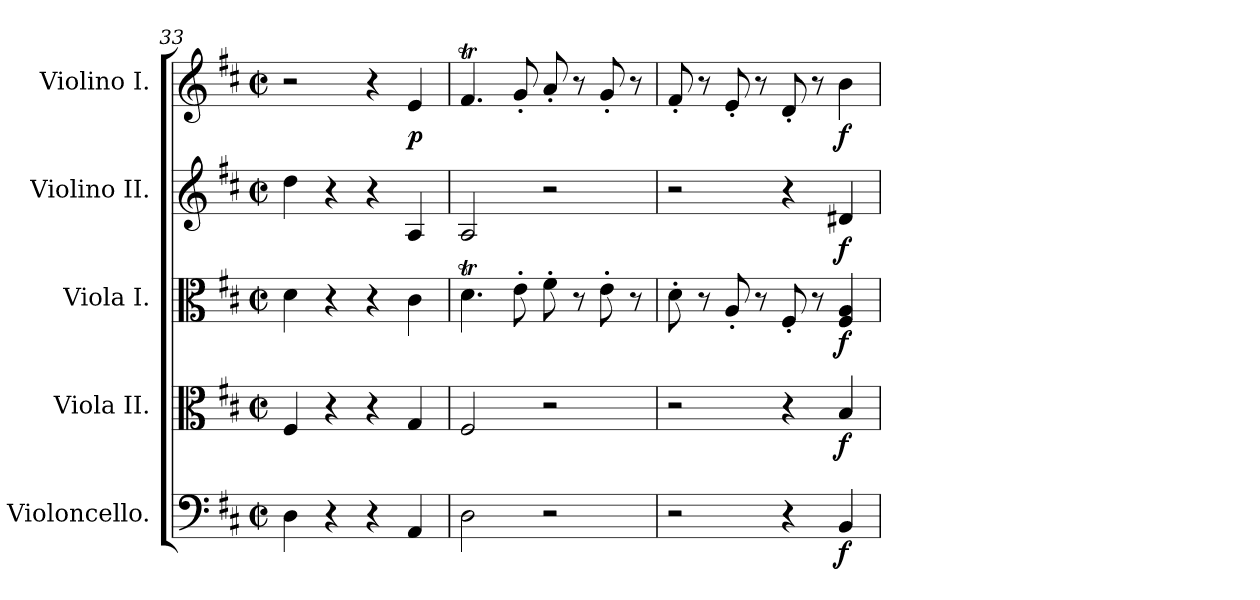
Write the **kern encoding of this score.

**kern	**dynam	**kern	**dynam	**kern	**dynam	**kern	**dynam	**kern	**dynam
*part5	*part5	*part4	*part4	*part3	*part3	*part2	*part2	*part1	*part1
*staff5	*staff5	*staff4	*staff4	*staff3	*staff3	*staff2	*staff2	*staff1	*staff1
*I"Violoncello.	*	*I"Viola II.	*	*I"Viola I.	*	*I"Violino II.	*	*I"Violino I.	*
*I'Vc	*	*I'Vla	*	*I'Vla	*	*I'Vln	*	*I'Vln	*
!!LO:LB:g=z
*clefF4	*	*clefC3	*	*clefC3	*	*clefG2	*	*clefG2	*
*k[f#c#]	*	*k[f#c#]	*	*k[f#c#]	*	*k[f#c#]	*	*k[f#c#]	*
*M2/2	*	*M2/2	*	*M2/2	*	*M2/2	*	*M2/2	*
*met(c|)	*	*met(c|)	*	*met(c|)	*	*met(c|)	*	*met(c|)	*
=33	=33	=33	=33	=33	=33	=33	=33	=33	=33
4D\	.	4F#/	.	4d\	.	4dd\	.	2r	.
4r	.	4r	.	4r	.	4r	.	.	.
4r	.	4r	.	4r	.	4r	.	4r	.
!	!	!	!	!	!	!	!	!	!LO:DY:b
4AA/	.	4G/	.	4c#\	.	4A/	.	4e/	p
=34	=34	=34	=34	=34	=34	=34	=34	=34	=34
2D\	.	2F#/	.	4.dT\	.	2A/	.	4.f#t/	.
.	.	.	.	8e'\	.	.	.	8g'/	.
2r	.	2r	.	8f#'\	.	2r	.	8a'/	.
.	.	.	.	8r	.	.	.	8r	.
.	.	.	.	8e'\	.	.	.	8g'/	.
.	.	.	.	8r	.	.	.	8r	.
=35	=35	=35	=35	=35	=35	=35	=35	=35	=35
2r	.	2r	.	8d'\	.	2r	.	8f#'/	.
.	.	.	.	8r	.	.	.	8r	.
.	.	.	.	8A'/	.	.	.	8e'/	.
.	.	.	.	8r	.	.	.	8r	.
4r	.	4r	.	8F#'/	.	4r	.	8d'/	.
.	.	.	.	8r	.	.	.	8r	.
!	!LO:DY:b	!	!LO:DY:b	!	!LO:DY:b	!	!LO:DY:b	!	!LO:DY:b
4BB/	f	4B/	f	4F#/ 4A/	f	4d#X/	f	4b\	f
=	=	=	=	=	=	=	=	=	=
*-	*-	*-	*-	*-	*-	*-	*-	*-	*-
